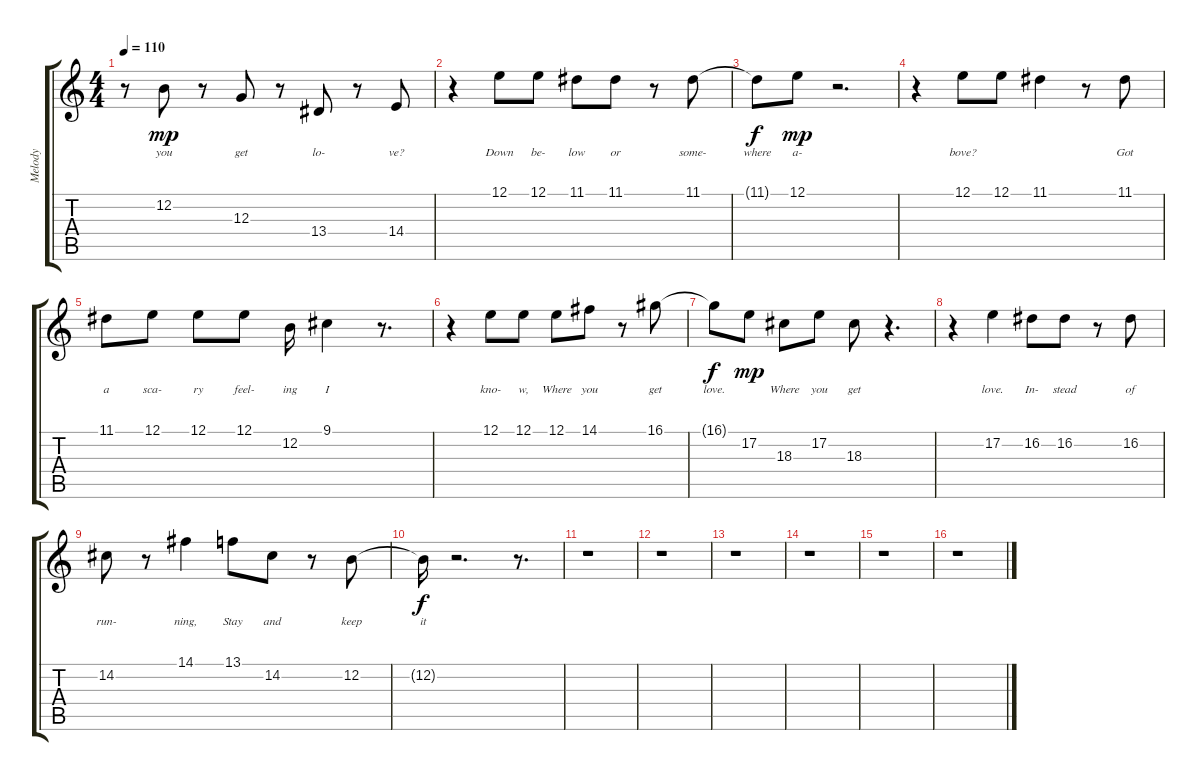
\track ("Melody" "Melody") {instrument clarinet}
\staff {score tabs}
\tuning (E4 B3 G3 D3 A2 E2) {hide}
\ts (4 4)
\tempo 110
\clef g2
\ks c
r.8{dy mp} 12.2.8{lyrics (0 "you") lyrics (1 "") lyrics (2 "") lyrics (3 "") lyrics (4 "")} r.8 12.3.8{lyrics (0 "get") lyrics (1 "") lyrics (2 "") lyrics (3 "") lyrics (4 "")} r.8 13.4.8{lyrics (0 "lo-") lyrics (1 "") lyrics (2 "") lyrics (3 "") lyrics (4 "")} r.8 14.4.8{lyrics (0 "ve?") lyrics (1 "") lyrics (2 "") lyrics (3 "") lyrics (4 "")} |
r.4 12.1.8{lyrics (0 "Down") lyrics (1 "") lyrics (2 "") lyrics (3 "") lyrics (4 "")} 12.1.8{lyrics (0 "be-") lyrics (1 "") lyrics (2 "") lyrics (3 "") lyrics (4 "")} 11.1.8{lyrics (0 "low") lyrics (1 "") lyrics (2 "") lyrics (3 "") lyrics (4 "")} 11.1.8{lyrics (0 "or") lyrics (1 "") lyrics (2 "") lyrics (3 "") lyrics (4 "")} r.8 11.1.8{lyrics (0 "some-") lyrics (1 "") lyrics (2 "") lyrics (3 "") lyrics (4 "")} |
11.1{t}.8{lyrics (0 "where") lyrics (1 "") lyrics (2 "") lyrics (3 "") lyrics (4 "") dy f} 12.1.8{lyrics (0 "a-") lyrics (1 "") lyrics (2 "") lyrics (3 "") lyrics (4 "") dy mp} r.2{d} |
r.4 12.1.8{lyrics (0 "bove?") lyrics (1 "") lyrics (2 "") lyrics (3 "") lyrics (4 "")} 12.1.8{lyrics (0 "") lyrics (1 "") lyrics (2 "") lyrics (3 "") lyrics (4 "")} 11.1.4{lyrics (0 "") lyrics (1 "") lyrics (2 "") lyrics (3 "") lyrics (4 "")} r.8 11.1.8{lyrics (0 "Got") lyrics (1 "") lyrics (2 "") lyrics (3 "") lyrics (4 "")} |
11.1.8{lyrics (0 "a") lyrics (1 "") lyrics (2 "") lyrics (3 "") lyrics (4 "")} 12.1.8{lyrics (0 "sca-") lyrics (1 "") lyrics (2 "") lyrics (3 "") lyrics (4 "")} 12.1.8{lyrics (0 "ry") lyrics (1 "") lyrics (2 "") lyrics (3 "") lyrics (4 "")} 12.1.8{lyrics (0 "feel-") lyrics (1 "") lyrics (2 "") lyrics (3 "") lyrics (4 "")} 12.2.16{lyrics (0 "ing") lyrics (1 "") lyrics (2 "") lyrics (3 "") lyrics (4 "")} 9.1.4{lyrics (0 "I") lyrics (1 "") lyrics (2 "") lyrics (3 "") lyrics (4 "")} r.8{d} |
r.4 12.1.8{lyrics (0 "kno-") lyrics (1 "") lyrics (2 "") lyrics (3 "") lyrics (4 "")} 12.1.8{lyrics (0 "w,") lyrics (1 "") lyrics (2 "") lyrics (3 "") lyrics (4 "")} 12.1.8{lyrics (0 "Where") lyrics (1 "") lyrics (2 "") lyrics (3 "") lyrics (4 "")} 14.1.8{lyrics (0 "you") lyrics (1 "") lyrics (2 "") lyrics (3 "") lyrics (4 "")} r.8 16.1.8{lyrics (0 "get") lyrics (1 "") lyrics (2 "") lyrics (3 "") lyrics (4 "")} |
16.1{t}.8{lyrics (0 "love.") lyrics (1 "") lyrics (2 "") lyrics (3 "") lyrics (4 "") dy f} 17.2.8{lyrics (0 "") lyrics (1 "") lyrics (2 "") lyrics (3 "") lyrics (4 "") dy mp} 18.3.8{lyrics (0 "Where") lyrics (1 "") lyrics (2 "") lyrics (3 "") lyrics (4 "")} 17.2.8{lyrics (0 "you") lyrics (1 "") lyrics (2 "") lyrics (3 "") lyrics (4 "")} 18.3.8{lyrics (0 "get") lyrics (1 "") lyrics (2 "") lyrics (3 "") lyrics (4 "")} r.4{d} |
r.4 17.2.4{lyrics (0 "love.") lyrics (1 "") lyrics (2 "") lyrics (3 "") lyrics (4 "")} 16.2.8{lyrics (0 "In-") lyrics (1 "") lyrics (2 "") lyrics (3 "") lyrics (4 "")} 16.2.8{lyrics (0 "stead") lyrics (1 "") lyrics (2 "") lyrics (3 "") lyrics (4 "")} r.8 16.2.8{lyrics (0 "of") lyrics (1 "") lyrics (2 "") lyrics (3 "") lyrics (4 "")} |
14.2.8{lyrics (0 "run-") lyrics (1 "") lyrics (2 "") lyrics (3 "") lyrics (4 "")} r.8 14.1.4{lyrics (0 "ning,") lyrics (1 "") lyrics (2 "") lyrics (3 "") lyrics (4 "")} 13.1.8{lyrics (0 "Stay") lyrics (1 "") lyrics (2 "") lyrics (3 "") lyrics (4 "")} 14.2.8{lyrics (0 "and") lyrics (1 "") lyrics (2 "") lyrics (3 "") lyrics (4 "")} r.8 12.2.8{lyrics (0 "keep") lyrics (1 "") lyrics (2 "") lyrics (3 "") lyrics (4 "")} |
12.2{t}.16{lyrics (0 "it") lyrics (1 "") lyrics (2 "") lyrics (3 "") lyrics (4 "") dy f} r.2{d} r.8{d} |
r.1 |
r.1 |
r.1 |
r.1 |
r.1 |
r.1
